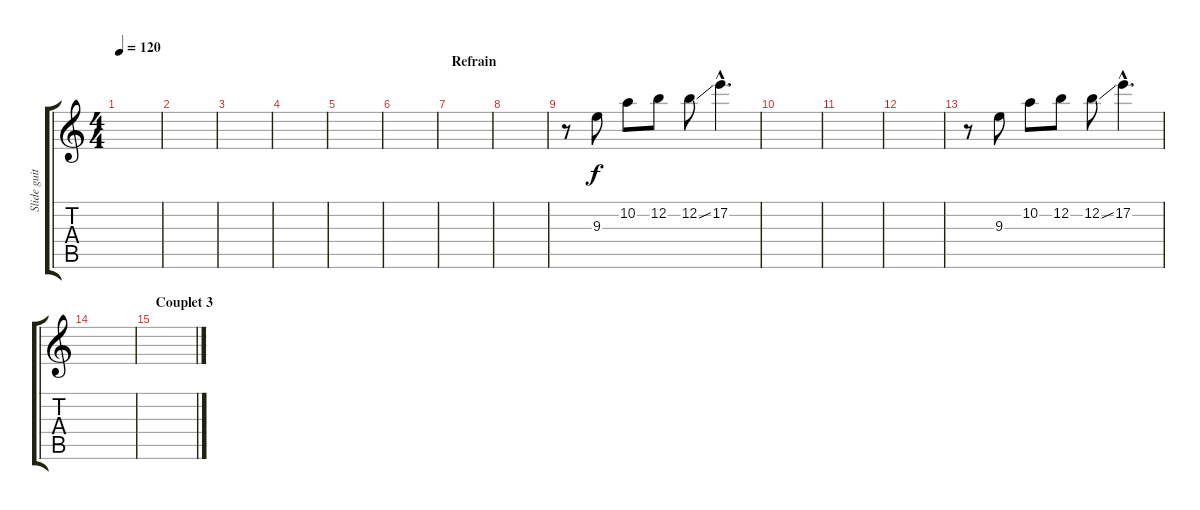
\track ("Slide guitare" "Slide guit") {instrument overdrivenguitar}
\staff {score tabs}
\tuning (E4 B3 G3 D3 A2 E2) {hide}
\ts (4 4)
\tempo 120
\clef g2
\ks c
|
|
|
|
|
|
\section ("" "Refrain")
|
|
r.8 9.3.8 10.2.8 12.2.8 12.2{ss}.8 17.2{hac}.4{d} |
|
|
|
r.8 9.3.8 10.2.8 12.2.8 12.2{ss}.8 17.2{hac}.4{d} |
|
\section ("" "Couplet 3")
